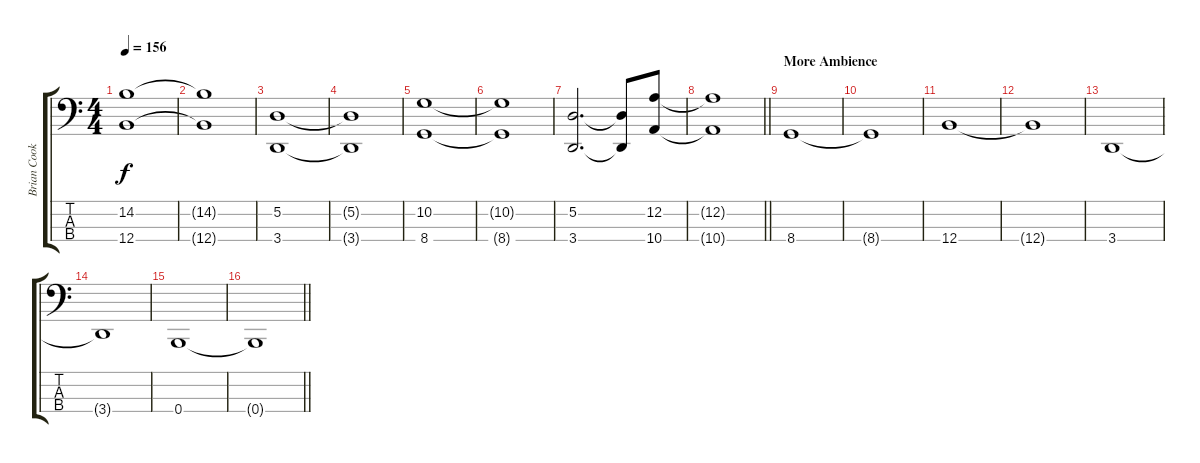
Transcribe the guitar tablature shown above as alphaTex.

\track ("Brian Cook (4 String Bass)" "Brian Cook") {instrument electricbassfinger}
\staff {score tabs}
\tuning (D2 A1 E1 B0) {hide}
\ts (4 4)
\section ("" "")
\tempo 156
\clef f4
\ks c
(14.2 12.4).1{dy f} |
(14.2{t} 12.4{t}).1 |
(5.2 3.4).1 |
(5.2{t} 3.4{t}).1 |
(10.2 8.4).1 |
(10.2{t} 8.4{t}).1 |
(5.2 3.4).2{d} (5.2{t} 3.4{t}).8 (12.2 10.4).8 |
\barLineRight lightlight
(12.2{t} 10.4{t}).1 |
\section ("" "More Ambience")
8.4.1{instrument electricbassfinger} |
8.4{t}.1 |
12.4.1 |
12.4{t}.1 |
3.4.1 |
3.4{t}.1 |
0.4.1 |
\barLineRight lightlight
0.4{t}.1
